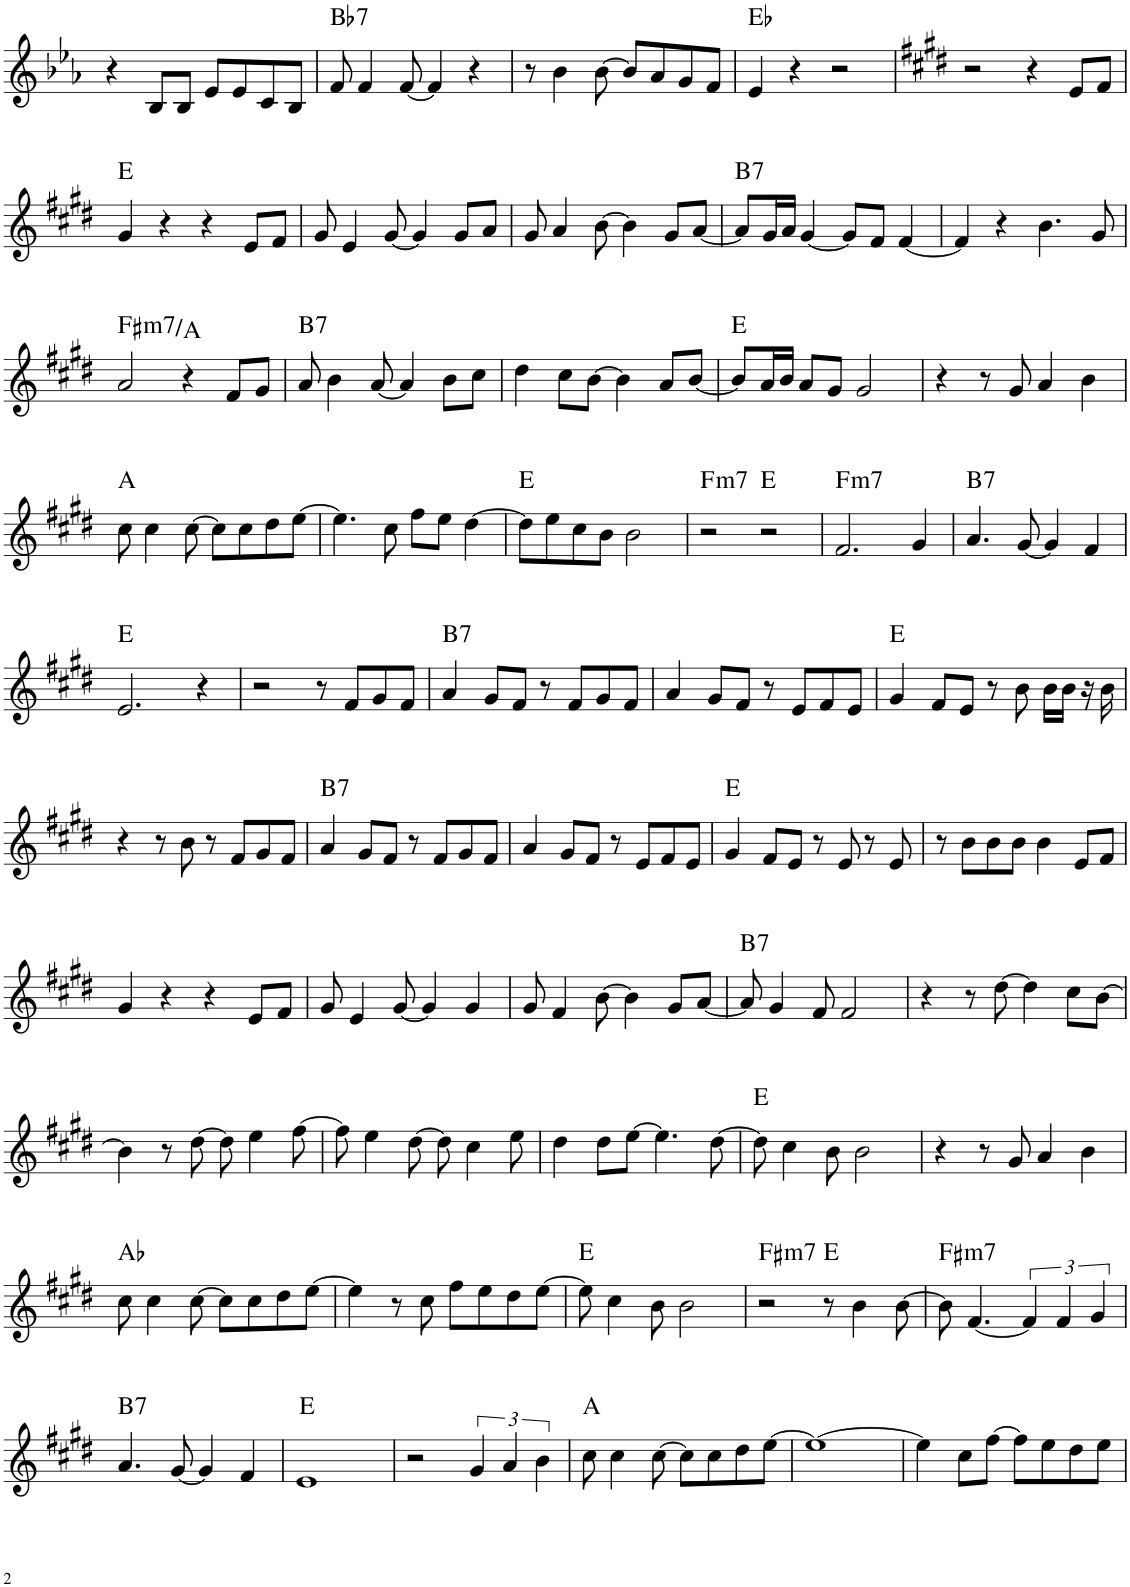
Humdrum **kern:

**kern	**harte
*part1	*part1
*staff1	*
*I"Piano	*
*I'Pno.	*
!!LO:PB:g=z
*clefG2	*
*k[b-e-a-]	*
*M4/4	*
=48	=48
4r	.
8B-/L	.
8B-/J	.
8e-/L	.
8e-/	.
8c/	.
8B-/J	.
=49	=49
!	!LO:H:kt=7
8f/	Bb:7
4f/	.
[8f/	.
4f/]	.
4r	.
=50	=50
8r	.
4b-\	.
[8b-\	.
8b-/L]	.
8a-/	.
8g/	.
8f/J	.
=51	=51
4e-/	Eb:maj
4r	.
2r	.
=52	=52
*k[f#c#g#d#]	*
2r	.
4r	.
8e/L	.
8f#/J	.
!!LO:LB:g=z
=53	=53
4g#/	E:maj
4r	.
4r	.
8e/L	.
8f#/J	.
=54	=54
8g#/	.
4e/	.
[8g#/	.
4g#/]	.
8g#/L	.
8a/J	.
=55	=55
8g#/	.
4a/	.
[8b\	.
4b\]	.
8g#/L	.
[8a/J	.
=56	=56
!	!LO:H:kt=7
8a/L]	B:7
16g#/L	.
16a/JJ	.
[4g#/	.
8g#/L]	.
8f#/J	.
[4f#/	.
=57	=57
4f#/]	.
4r	.
4.b\	.
8g#/	.
!!LO:LB:g=z
=58	=58
!	!LO:H:kt=m7
2a/	F#:min7/b3
4r	.
8f#/L	.
8g#/J	.
=59	=59
!	!LO:H:kt=7
8a/	B:7
4b\	.
[8a/	.
4a/]	.
8b\L	.
8cc#\J	.
=60	=60
4dd#\	.
8cc#\L	.
[8b\J	.
4b\]	.
8a/L	.
[8b/J	.
=61	=61
8b/L]	E:maj
16a/L	.
16b/JJ	.
8a/L	.
8g#/J	.
2g#/	.
=62	=62
4r	.
8r	.
8g#/	.
4a/	.
4b\	.
!!LO:LB:g=z
=63	=63
8cc#\	A:maj
4cc#\	.
[8cc#\	.
8cc#\L]	.
8cc#\	.
8dd#\	.
[8ee\J	.
=64	=64
4.ee\]	.
8cc#\	.
8ff#\L	.
8ee\J	.
[4dd#\	.
=65	=65
8dd#\L]	E:maj
8ee\	.
8cc#\	.
8b\J	.
2b\	.
=66	=66
!	!LO:H:kt=m7
2r	F:min7
2r	E:maj
=67	=67
!	!LO:H:kt=m7
2.f#/	F:min7
4g#/	.
=68	=68
!	!LO:H:kt=7
4.a/	B:7
[8g#/	.
4g#/]	.
4f#/	.
!!LO:LB:g=z
=69	=69
2.e/	E:maj
4r	.
=70	=70
2r	.
8r	.
8f#/L	.
8g#/	.
8f#/J	.
=71	=71
!	!LO:H:kt=7
4a/	B:7
8g#/L	.
8f#/J	.
8r	.
8f#/L	.
8g#/	.
8f#/J	.
=72	=72
4a/	.
8g#/L	.
8f#/J	.
8r	.
8e/L	.
8f#/	.
8e/J	.
=73	=73
4g#/	E:maj
8f#/L	.
8e/J	.
8r	.
8b\	.
16b\LL	.
16b\JJ	.
16r	.
16b\	.
!!LO:LB:g=z
=74	=74
4r	.
8r	.
8b\	.
8r	.
8f#/L	.
8g#/	.
8f#/J	.
=75	=75
!	!LO:H:kt=7
4a/	B:7
8g#/L	.
8f#/J	.
8r	.
8f#/L	.
8g#/	.
8f#/J	.
=76	=76
4a/	.
8g#/L	.
8f#/J	.
8r	.
8e/L	.
8f#/	.
8e/J	.
=77	=77
4g#/	E:maj
8f#/L	.
8e/J	.
8r	.
8e/	.
8r	.
8e/	.
=78	=78
8r	.
8b\L	.
8b\	.
8b\J	.
4b\	.
8e/L	.
8f#/J	.
!!LO:LB:g=z
=79	=79
4g#/	.
4r	.
4r	.
8e/L	.
8f#/J	.
=80	=80
8g#/	.
4e/	.
[8g#/	.
4g#/]	.
4g#/	.
=81	=81
8g#/	.
4f#/	.
[8b\	.
4b\]	.
8g#/L	.
[8a/J	.
=82	=82
!	!LO:H:kt=7
8a/]	B:7
4g#/	.
8f#/	.
2f#/	.
=83	=83
4r	.
8r	.
[8dd#\	.
4dd#\]	.
8cc#\L	.
[8b\J	.
!!LO:LB:g=z
=84	=84
4b\]	.
8r	.
[8dd#\	.
8dd#\]	.
4ee\	.
[8ff#\	.
=85	=85
8ff#\]	.
4ee\	.
[8dd#\	.
8dd#\]	.
4cc#\	.
8ee\	.
=86	=86
4dd#\	.
8dd#\L	.
[8ee\J	.
4.ee\]	.
[8dd#\	.
=87	=87
8dd#\]	E:maj
4cc#\	.
8b\	.
2b\	.
=88	=88
4r	.
8r	.
8g#/	.
4a/	.
4b\	.
!!LO:LB:g=z
=89	=89
8cc#\	Ab:maj
4cc#\	.
[8cc#\	.
8cc#\L]	.
8cc#\	.
8dd#\	.
[8ee\J	.
=90	=90
4ee\]	.
8r	.
8cc#\	.
8ff#\L	.
8ee\	.
8dd#\	.
[8ee\J	.
=91	=91
8ee\]	E:maj
4cc#\	.
8b\	.
2b\	.
=92	=92
!	!LO:H:kt=m7
2r	F#:min7
8r	E:maj
4b\	.
[8b\	.
=93	=93
!	!LO:H:kt=m7
8b\]	F#:min7
[4.f#/	.
6f#/]	.
6f#/	.
6g#/	.
!!LO:LB:g=z
=94	=94
!	!LO:H:kt=7
4.a/	B:7
[8g#/	.
4g#/]	.
4f#/	.
=95	=95
1e	E:maj
=96	=96
2r	.
6g#/	.
6a/	.
6b\	.
=97	=97
8cc#\	A:maj
4cc#\	.
[8cc#\	.
8cc#\L]	.
8cc#\	.
8dd#\	.
[8ee\J	.
=98	=98
1ee_	.
=99	=99
4ee\]	.
8cc#\L	.
[8ff#\J	.
8ff#\L]	.
8ee\	.
8dd#\	.
8ee\J	.
=	=
*-	*-
